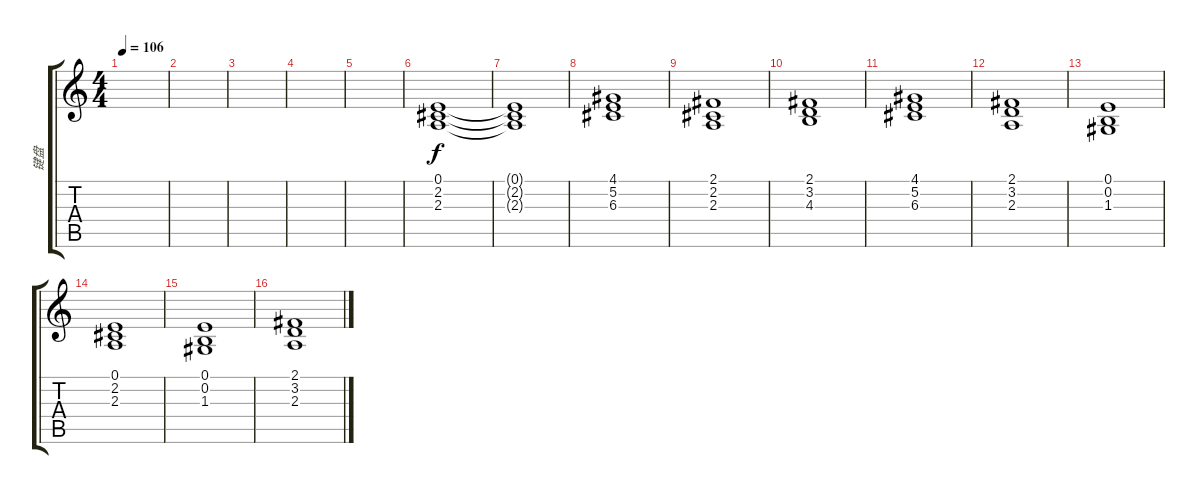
\track ("键盘" "键盘") {instrument stringensemble2}
\staff {score tabs}
\tuning (E4 B3 G3 D3 A2 E2) {hide}
\ts (4 4)
\tempo 106
\clef g2
\ks c
|
|
|
|
|
(0.1 2.2 2.3).1 |
(0.1{t} 2.2{t} 2.3{t}).1 |
(4.1 5.2 6.3).1 |
(2.1 2.2 2.3).1 |
(2.1 3.2 4.3).1 |
(4.1 5.2 6.3).1 |
(2.1 3.2 2.3).1 |
(0.1 0.2 1.3).1 |
(0.1 2.2 2.3).1 |
(0.1 0.2 1.3).1 |
(2.1 3.2 2.3).1
